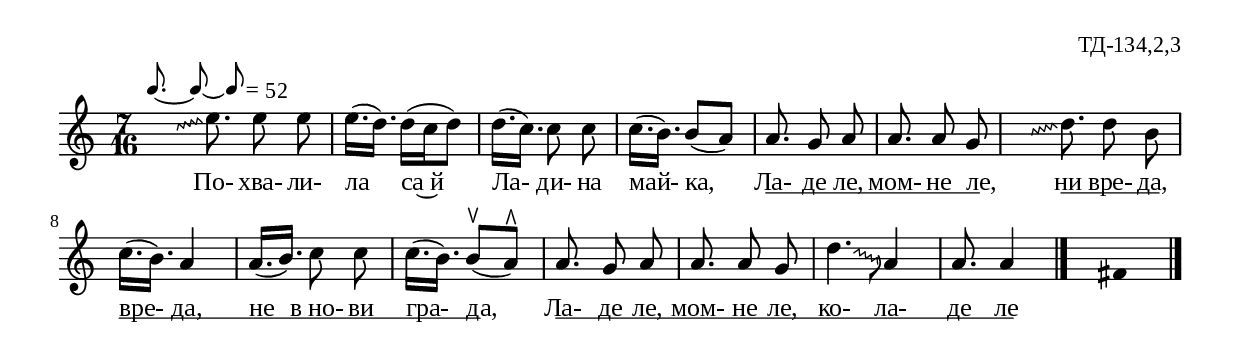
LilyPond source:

%{
td_134_2_03
%}

\include "td-preamble.ly"
\include "Rhythm_marks.ly"

\score {
\relative c'' {
%\tempo 8 = 252
\override Score.RehearsalMark #'self-alignment-X = #LEFT
\once \override Score.RehearsalMark #'X-offset = #8
  \rhythmMarkA \rhyMarkAdotAA #"52"
\time 7/16
\override Glissando #'style = #'zigzag
\set Score.measureLength = #(ly:make-moment 8 16)
\noteFi \hideNotes c16\glissando \unHideNotes e8. e8\noBeam e | 
\set Score.measureLength = #(ly:make-moment 7 16)
e16.[( d]) d16[( c d8]) | d16.[( c]) c8 c\noBeam |
c16.[( b]) b8[( a]) | a8. g8\noBeam a | a8. a8\noBeam g | 
\override Glissando #'style = #'zigzag
\set Score.measureLength = #(ly:make-moment 8 16)
\noteFi \hideNotes b16\glissando \unHideNotes d8. d8\noBeam b | 
\set Score.measureLength = #(ly:make-moment 7 16)
c16.[( b]) a4 | a16.[( b]) c8 c\noBeam | c16.[( b]) b8^\ltoe[( a^\rtoe]) |
a8. g8\noBeam a | a8. a8\noBeam g | \noteFi d'8.\glissando a4 | a8. a4
 \bar "|." 
s8. \fixB fis4
 \bar "|." 
}
\addlyrics { " " По- хва- ли- ла са~й Ла- ди- на май- ка, 
Ла- \startTextSpan де ле, мом- не ле, \stopTextSpan " "
ни \startTextSpan вре- да, \stopTextSpan 
вре- \startTextSpan да, не "в но-" ви гра- да, \stopTextSpan
Ла- \startTextSpan де ле, мом- не ле, ко- ла- де ле \stopTextSpan }
%
\layout {
%   \context { 
%	    \Staff \remove "Time_signature_engraver" } 
  indent = #0
  line-width = 190\mm
  ragged-right=##f
\context {
      \Lyrics
      \consists "Text_spanner_engraver"
      \override TextSpanner #'direction = #DOWN
      \override TextSpanner #'style = #'line    
      \override TextSpanner #'outside-staff-priority = ##f
      \override TextSpanner #'padding = #0.2 % sets the distance of the line from the lyrics
      \override TextSpanner #'bound-details =
      #`((left . ((Y . 0)
                  (padding . 0)
                  (attach-dir . ,LEFT)))
         (left-broken . ((end-on-note . #t)))
         (right . ((Y . 0)
                   (padding . 0)
                   (attach-dir . ,RIGHT))))
    }

}
%
\midi { 
	\context {
		\Score tempoWholesPerMinute = #(ly:make-moment 182 8)
		}
	}
}
%
\header{
  opus = "ТД-134,2,3"
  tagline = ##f
}


